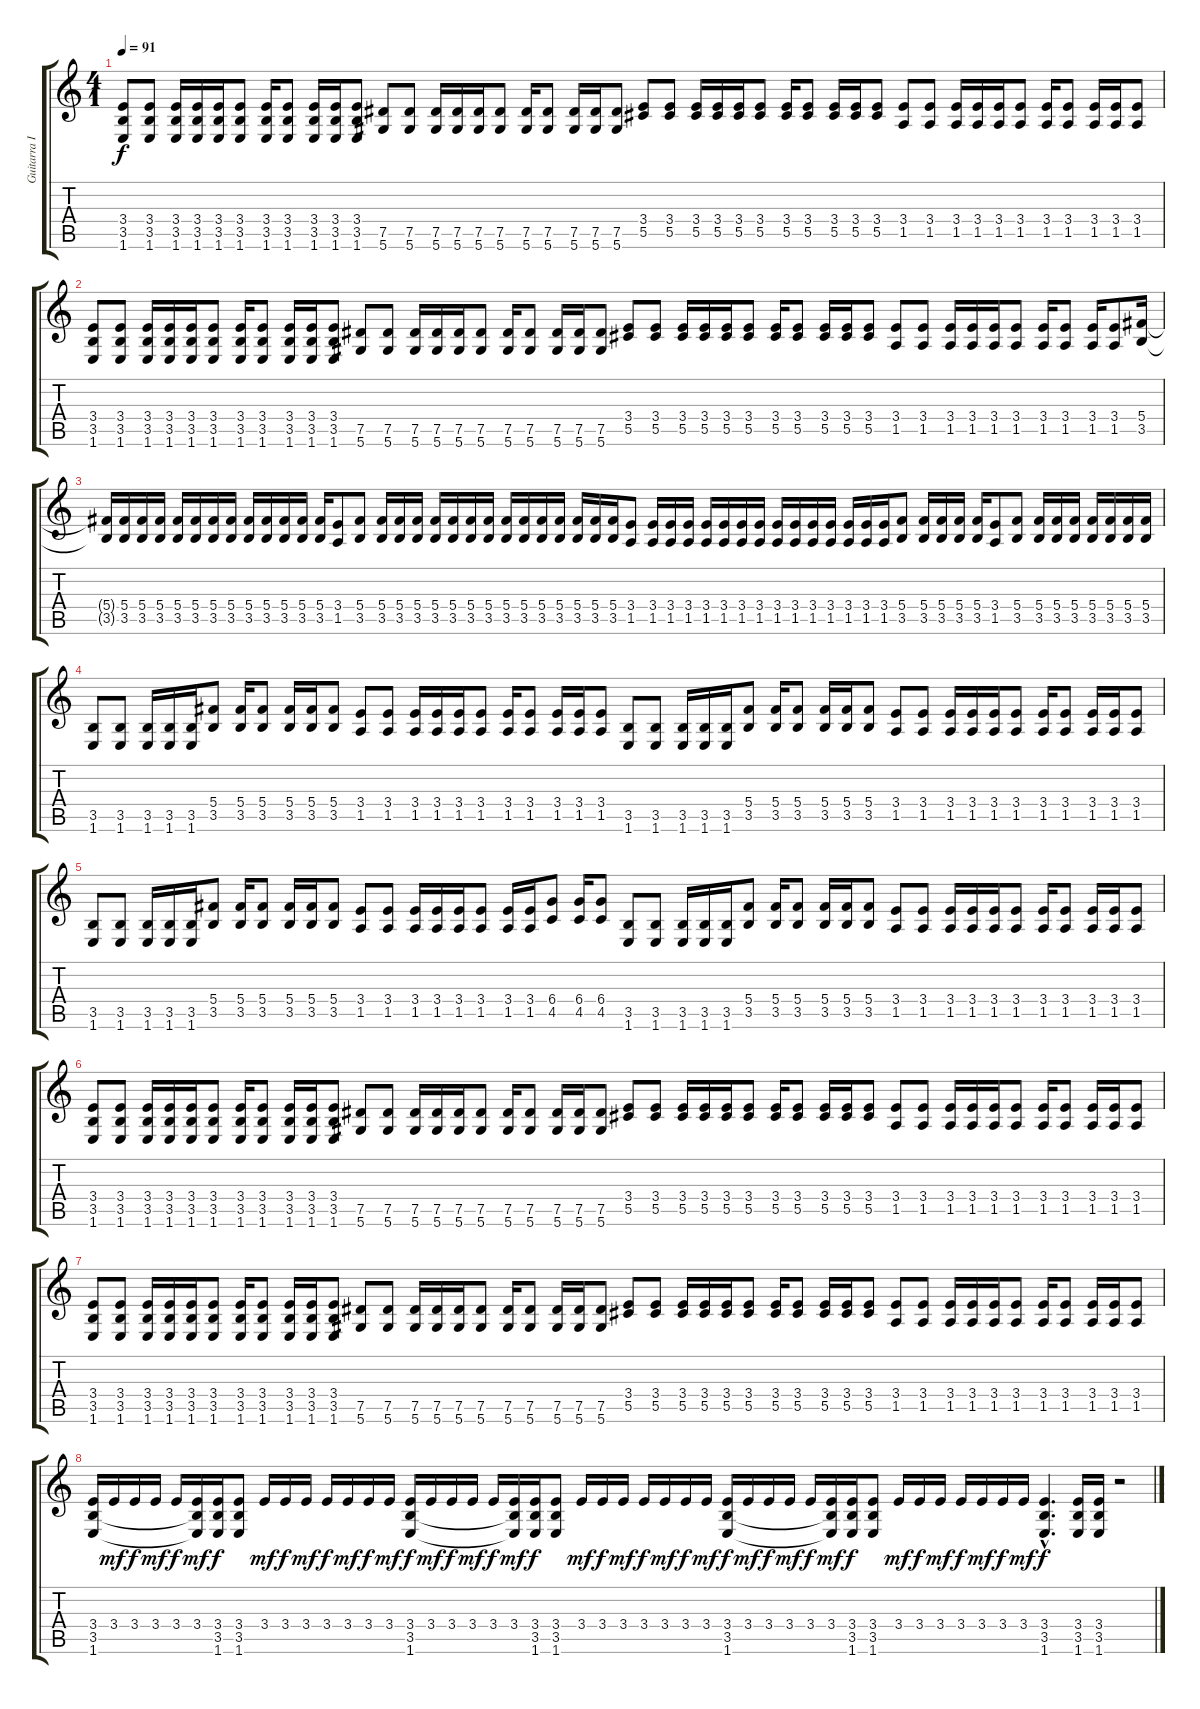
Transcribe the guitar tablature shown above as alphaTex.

\track ("Guitarra I" "Guitarra I") {instrument overdrivenguitar}
\staff {score tabs}
\tuning (Eb4 Bb3 Gb3 Db3 Ab2 Eb2) {hide}
\ts (4 1)
\tempo 91
\clef g2
\ks c
(3.4 3.5 1.6).8{dy f} (3.4 3.5 1.6).8 (3.4 3.5 1.6).16 (3.4 3.5 1.6).16 (3.4 3.5 1.6).16 (3.4 3.5 1.6).8 (3.4 3.5 1.6).16 (3.4 3.5 1.6).8 (3.4 3.5 1.6).16 (3.4 3.5 1.6).16 (3.4 3.5 1.6).8 (7.5 5.6).8 (7.5 5.6).8 (7.5 5.6).16 (7.5 5.6).16 (7.5 5.6).16 (7.5 5.6).8 (7.5 5.6).16 (7.5 5.6).8 (7.5 5.6).16 (7.5 5.6).16 (7.5 5.6).8 (3.4 5.5).8 (3.4 5.5).8 (3.4 5.5).16 (3.4 5.5).16 (3.4 5.5).16 (3.4 5.5).8 (3.4 5.5).16 (3.4 5.5).8 (3.4 5.5).16 (3.4 5.5).16 (3.4 5.5).8 (3.4 1.5).8 (3.4 1.5).8 (3.4 1.5).16 (3.4 1.5).16 (3.4 1.5).16 (3.4 1.5).8 (3.4 1.5).16 (3.4 1.5).8 (3.4 1.5).16 (3.4 1.5).16 (3.4 1.5).8 |
(3.4 3.5 1.6).8 (3.4 3.5 1.6).8 (3.4 3.5 1.6).16 (3.4 3.5 1.6).16 (3.4 3.5 1.6).16 (3.4 3.5 1.6).8 (3.4 3.5 1.6).16 (3.4 3.5 1.6).8 (3.4 3.5 1.6).16 (3.4 3.5 1.6).16 (3.4 3.5 1.6).8 (7.5 5.6).8 (7.5 5.6).8 (7.5 5.6).16 (7.5 5.6).16 (7.5 5.6).16 (7.5 5.6).8 (7.5 5.6).16 (7.5 5.6).8 (7.5 5.6).16 (7.5 5.6).16 (7.5 5.6).8 (3.4 5.5).8 (3.4 5.5).8 (3.4 5.5).16 (3.4 5.5).16 (3.4 5.5).16 (3.4 5.5).8 (3.4 5.5).16 (3.4 5.5).8 (3.4 5.5).16 (3.4 5.5).16 (3.4 5.5).8 (3.4 1.5).8 (3.4 1.5).8 (3.4 1.5).16 (3.4 1.5).16 (3.4 1.5).16 (3.4 1.5).8 (3.4 1.5).16 (3.4 1.5).8 (3.4 1.5).16 (3.4 1.5).8 (5.4 3.5).16 |
(5.4{t} 3.5{t}).16 (5.4 3.5).16 (5.4 3.5).16 (5.4 3.5).16 (5.4 3.5).16 (5.4 3.5).16 (5.4 3.5).16 (5.4 3.5).16 (5.4 3.5).16 (5.4 3.5).16 (5.4 3.5).16 (5.4 3.5).16 (5.4 3.5).16 (3.4 1.5).8 (5.4 3.5).8 (5.4 3.5).16 (5.4 3.5).16 (5.4 3.5).16 (5.4 3.5).16 (5.4 3.5).16 (5.4 3.5).16 (5.4 3.5).16 (5.4 3.5).16 (5.4 3.5).16 (5.4 3.5).16 (5.4 3.5).16 (5.4 3.5).16 (5.4 3.5).16 (5.4 3.5).16 (3.4 1.5).8 (3.4 1.5).16 (3.4 1.5).16 (3.4 1.5).16 (3.4 1.5).16 (3.4 1.5).16 (3.4 1.5).16 (3.4 1.5).16 (3.4 1.5).16 (3.4 1.5).16 (3.4 1.5).16 (3.4 1.5).16 (3.4 1.5).16 (3.4 1.5).16 (3.4 1.5).16 (5.4 3.5).8 (5.4 3.5).16 (5.4 3.5).16 (5.4 3.5).16 (5.4 3.5).16 (3.4 1.5).8 (5.4 3.5).8 (5.4 3.5).16 (5.4 3.5).16 (5.4 3.5).16 (5.4 3.5).16 (5.4 3.5).16 (5.4 3.5).16 (5.4 3.5).16 |
(3.5 1.6).8 (3.5 1.6).8 (3.5 1.6).16 (3.5 1.6).16 (3.5 1.6).16 (5.4 3.5).8 (5.4 3.5).16 (5.4 3.5).8 (5.4 3.5).16 (5.4 3.5).16 (5.4 3.5).8 (3.4 1.5).8 (3.4 1.5).8 (3.4 1.5).16 (3.4 1.5).16 (3.4 1.5).16 (3.4 1.5).8 (3.4 1.5).16 (3.4 1.5).8 (3.4 1.5).16 (3.4 1.5).16 (3.4 1.5).8 (3.5 1.6).8 (3.5 1.6).8 (3.5 1.6).16 (3.5 1.6).16 (3.5 1.6).16 (5.4 3.5).8 (5.4 3.5).16 (5.4 3.5).8 (5.4 3.5).16 (5.4 3.5).16 (5.4 3.5).8 (3.4 1.5).8 (3.4 1.5).8 (3.4 1.5).16 (3.4 1.5).16 (3.4 1.5).16 (3.4 1.5).8 (3.4 1.5).16 (3.4 1.5).8 (3.4 1.5).16 (3.4 1.5).16 (3.4 1.5).8 |
(3.5 1.6).8 (3.5 1.6).8 (3.5 1.6).16 (3.5 1.6).16 (3.5 1.6).16 (5.4 3.5).8 (5.4 3.5).16 (5.4 3.5).8 (5.4 3.5).16 (5.4 3.5).16 (5.4 3.5).8 (3.4 1.5).8 (3.4 1.5).8 (3.4 1.5).16 (3.4 1.5).16 (3.4 1.5).16 (3.4 1.5).8 (3.4 1.5).16 (3.4 1.5).16 (6.4 4.5).8 (6.4 4.5).16 (6.4 4.5).8 (3.5 1.6).8 (3.5 1.6).8 (3.5 1.6).16 (3.5 1.6).16 (3.5 1.6).16 (5.4 3.5).8 (5.4 3.5).16 (5.4 3.5).8 (5.4 3.5).16 (5.4 3.5).16 (5.4 3.5).8 (3.4 1.5).8 (3.4 1.5).8 (3.4 1.5).16 (3.4 1.5).16 (3.4 1.5).16 (3.4 1.5).8 (3.4 1.5).16 (3.4 1.5).8 (3.4 1.5).16 (3.4 1.5).16 (3.4 1.5).8 |
(3.4 3.5 1.6).8 (3.4 3.5 1.6).8 (3.4 3.5 1.6).16 (3.4 3.5 1.6).16 (3.4 3.5 1.6).16 (3.4 3.5 1.6).8 (3.4 3.5 1.6).16 (3.4 3.5 1.6).8 (3.4 3.5 1.6).16 (3.4 3.5 1.6).16 (3.4 3.5 1.6).8 (7.5 5.6).8 (7.5 5.6).8 (7.5 5.6).16 (7.5 5.6).16 (7.5 5.6).16 (7.5 5.6).8 (7.5 5.6).16 (7.5 5.6).8 (7.5 5.6).16 (7.5 5.6).16 (7.5 5.6).8 (3.4 5.5).8 (3.4 5.5).8 (3.4 5.5).16 (3.4 5.5).16 (3.4 5.5).16 (3.4 5.5).8 (3.4 5.5).16 (3.4 5.5).8 (3.4 5.5).16 (3.4 5.5).16 (3.4 5.5).8 (3.4 1.5).8 (3.4 1.5).8 (3.4 1.5).16 (3.4 1.5).16 (3.4 1.5).16 (3.4 1.5).8 (3.4 1.5).16 (3.4 1.5).8 (3.4 1.5).16 (3.4 1.5).16 (3.4 1.5).8 |
(3.4 3.5 1.6).8 (3.4 3.5 1.6).8 (3.4 3.5 1.6).16 (3.4 3.5 1.6).16 (3.4 3.5 1.6).16 (3.4 3.5 1.6).8 (3.4 3.5 1.6).16 (3.4 3.5 1.6).8 (3.4 3.5 1.6).16 (3.4 3.5 1.6).16 (3.4 3.5 1.6).8 (7.5 5.6).8 (7.5 5.6).8 (7.5 5.6).16 (7.5 5.6).16 (7.5 5.6).16 (7.5 5.6).8 (7.5 5.6).16 (7.5 5.6).8 (7.5 5.6).16 (7.5 5.6).16 (7.5 5.6).8 (3.4 5.5).8 (3.4 5.5).8 (3.4 5.5).16 (3.4 5.5).16 (3.4 5.5).16 (3.4 5.5).8 (3.4 5.5).16 (3.4 5.5).8 (3.4 5.5).16 (3.4 5.5).16 (3.4 5.5).8 (3.4 1.5).8 (3.4 1.5).8 (3.4 1.5).16 (3.4 1.5).16 (3.4 1.5).16 (3.4 1.5).8 (3.4 1.5).16 (3.4 1.5).8 (3.4 1.5).16 (3.4 1.5).16 (3.4 1.5).8 |
(3.4 3.5 1.6).16 3.4.16{dy mf} 3.4.16{dy f} 3.4.16{dy mf} 3.4.16{dy f} (3.4 3.5{t} 1.6{t}).16{dy mf} (3.4 3.5 1.6).16{dy f} (3.4 3.5 1.6).8 3.4.16{dy mf} 3.4.16{dy f} 3.4.16{dy mf} 3.4.16{dy f} 3.4.16{dy mf} 3.4.16{dy f} 3.4.16{dy mf} (3.4 3.5 1.6).16{dy f} 3.4.16{dy mf} 3.4.16{dy f} 3.4.16{dy mf} 3.4.16{dy f} (3.4 3.5{t} 1.6{t}).16{dy mf} (3.4 3.5 1.6).16{dy f} (3.4 3.5 1.6).8 3.4.16{dy mf} 3.4.16{dy f} 3.4.16{dy mf} 3.4.16{dy f} 3.4.16{dy mf} 3.4.16{dy f} 3.4.16{dy mf} (3.4 3.5 1.6).16{dy f} 3.4.16{dy mf} 3.4.16{dy f} 3.4.16{dy mf} 3.4.16{dy f} (3.4 3.5{t} 1.6{t}).16{dy mf} (3.4 3.5 1.6).16{dy f} (3.4 3.5 1.6).8 3.4.16{dy mf} 3.4.16{dy f} 3.4.16{dy mf} 3.4.16{dy f} 3.4.16{dy mf} 3.4.16{dy f} 3.4.16{dy mf} (3.4{hac} 3.5{hac} 1.6{hac}).4{d dy f} (3.4 3.5 1.6).16 (3.4 3.5 1.6).16 r.2
